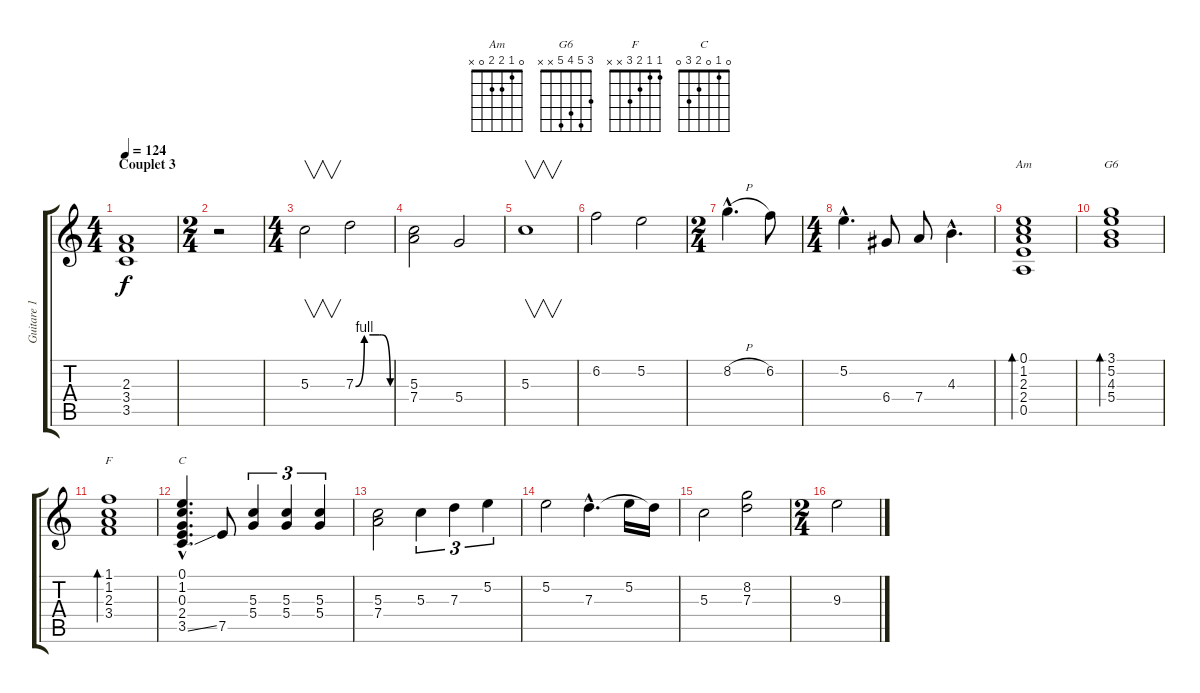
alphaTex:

\track ("Guitare 1" "Guitare 1") {instrument electricguitarclean}
\staff {score tabs}
\tuning (E4 B3 G3 D3 A2 E2) {hide}
\chord ("Am" 0 1 2 2 0 x)
\chord ("G6" 3 5 4 5 x x)
\chord ("F" 1 1 2 3 x x)
\chord ("C" 0 1 0 2 3 0)
\ts (4 4)
\section ("" "Couplet 3")
\tempo 124
\clef g2
\ks c
(2.3 3.4 3.5).1{dy f} |
\ts (2 4)
r.2 |
\ts (4 4)
5.3.2{v} 7.3{be (custom 0 0 15 4 30 4 41 4 45 4 60 0)}.2 |
(5.3 7.4).2 5.4.2 |
5.3.1{v} |
6.2.2 5.2.2 |
\ts (2 4)
8.2{h hac}.4{d} 6.2.8 |
\ts (4 4)
5.2{hac}.4{d} 6.4.8 7.4.8 4.3{hac}.4{d} |
(0.1 1.2 2.3 2.4 0.5).1{bd 240 ch "Am"} |
(3.1 5.2 4.3 5.4).1{bd 240 ch "G6"} |
(1.1 1.2 2.3 3.4).1{bd 480 ch "F"} |
(0.1{hac} 1.2{hac} 0.3{hac} 2.4{hac} 3.5{ss hac}).4{d ch "C"} 7.5.8 (5.3 5.4).4{tu (3 2)} (5.3 5.4).4{tu (3 2)} (5.3 5.4).4{tu (3 2)} |
(5.3 7.4).2 5.3.4{tu (3 2)} 7.3.4{tu (3 2)} 5.2.4{tu (3 2)} |
5.2.2 7.3{hac}.4{d} 5.2.16 7.3{t}.16 |
5.3.2 (8.2 7.3).2 |
\ts (2 4)
9.3.2
